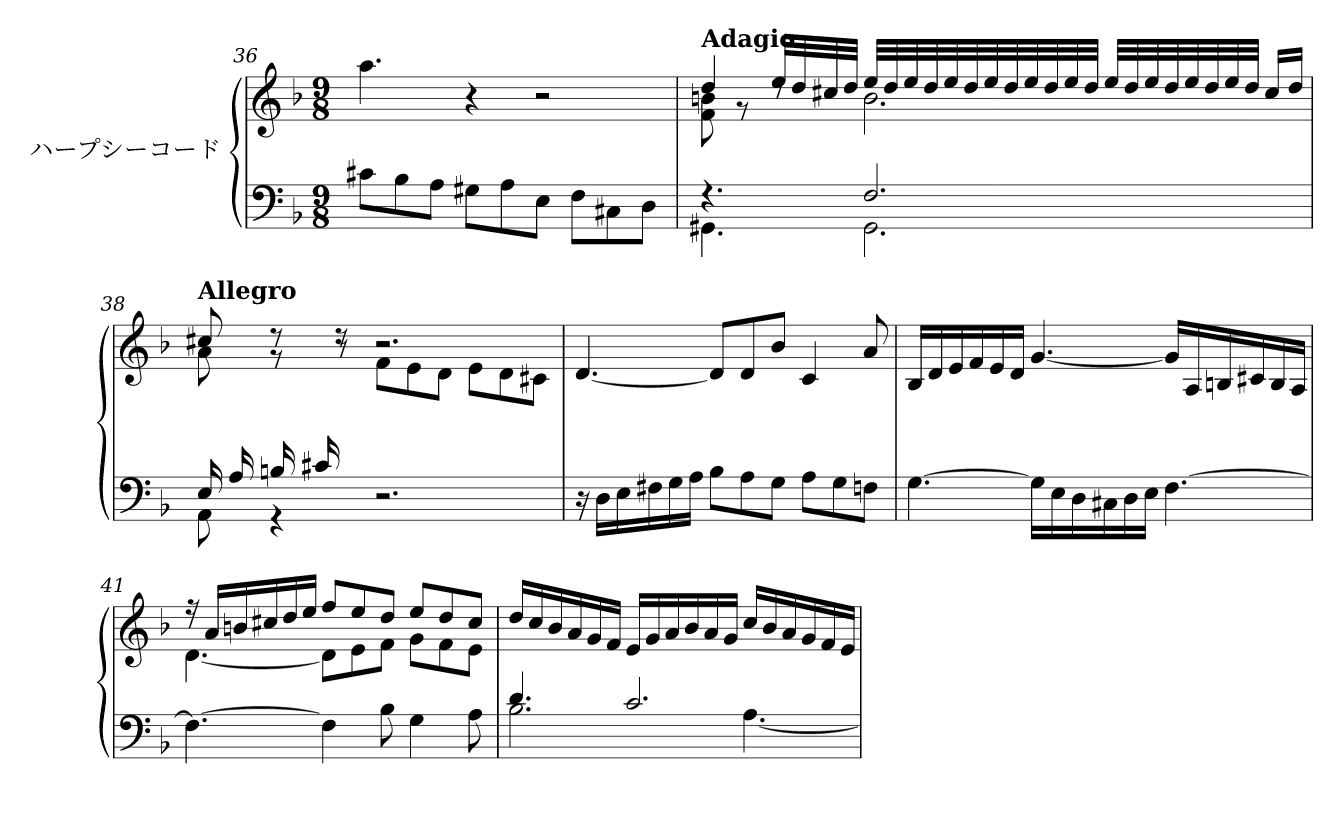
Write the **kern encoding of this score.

**kern	**kern
*part1	*part1
*staff2	*staff1
*I"ハープシーコード	*
!!LO:PB:g=z
*clefF4	*clefG2
*k[b-]	*k[b-]
*M9/8	*M9/8
=36	=36
8c#X\L	4.aa\
8B-\	.
8A\J	.
8G#X\L	4r
8A\	.
8E\J	2r
8F\L	.
8C#X\	.
8D\J	.
=37	=37
*^	*^
!	!	!LO:TX:a:B:t=Adagio	!
4.rF	4.GG#X\	4dd/	8f\ 8bn\
.	.	.	8rg
.	.	32ee/LLL	8rdd
.	.	32dd/	.
.	.	32cc#X/	.
.	.	32dd/JJJ	.
2.F/	2.GG#\	32ee/LLL	2.b\
.	.	32dd/	.
.	.	32ee/	.
.	.	32dd/	.
.	.	32ee/	.
.	.	32dd/	.
.	.	32ee/	.
.	.	32dd/	.
.	.	32ee/	.
.	.	32dd/	.
.	.	32ee/	.
.	.	32dd/JJJ	.
.	.	32ee/LLL	.
.	.	32dd/	.
.	.	32ee/	.
.	.	32dd/	.
.	.	32ee/	.
.	.	32dd/	.
.	.	32ee/	.
.	.	32dd/JJJ	.
.	.	16cc#/LL	.
.	.	16dd/JJ	.
!!LO:LB:g=z
=38	=38	=38	=38
*	*	*	*^
!	!	!LO:TX:a:B:t=Allegro	!	!
16E/LL	8AA\	8cc#X/	8a\	4ryy
16A/	.	.	.	.
16Bn/	4r	8rdd	8r	.
16c#X/	.	.	.	.
2..ryy	.	8rdd	8r	16d\
.	.	.	.	16e\JJ
.	2.r	2.r	2.r	8f\L
.	.	.	.	8e\
.	.	.	.	8d\J
.	.	.	.	8e\L
.	.	.	.	8d\
.	.	.	.	8c#\J
*v	*v	*	*	*
*	*v	*v	*v
=39	=39
16r	[4.d/
16D\LL	.
16E\	.
16F#X\	.
16G\	.
16A\JJ	.
8B-\L	8d/L]
8A\	8d/
8G\J	8b-/J
8A\L	4c/
8G\	.
8Fn\J	8a/
!!LO:LB:g=z
=40	=40
[4.G\	16B-/LL
.	16d/
.	16e/
.	16f/
.	16e/
.	16d/JJ
16G\LL]	[4.g/
16E\	.
16D\	.
16C#X\	.
16D\	.
16E\JJ	.
[4.F\	16g/LL]
.	16A/
.	16Bn/
.	16c#X/
.	16B/
.	16A/JJ
=41	=41
*	*^
4.F\_	16r	[4.d\
.	16a/LL	.
.	16bn/	.
.	16cc#X/	.
.	16dd/	.
.	16ee/JJ	.
4F\]	8ff/L	8d\L]
.	8ee/	8e\
8B-\	8dd/J	8f\J
4G\	8ee/L	8g\L
.	8dd/	8f\
8A\	8cc#/J	8e\J
*	*v	*v
!!LO:LB:g=z
=42	=42
*^	*
4.d/	2.B-\	16dd/LL
.	.	16cc/
.	.	16b-/
.	.	16a/
.	.	16g/
.	.	16f/JJ
2.c/	.	16e/LL
.	.	16g/
.	.	16a/
.	.	16b-/
.	.	16a/
.	.	16g/JJ
.	[4.A\	16cc/LL
.	.	16b-/
.	.	16a/
.	.	16g/
.	.	16f/
.	.	16e/JJ
*v	*v	*
=	=
*-	*-
